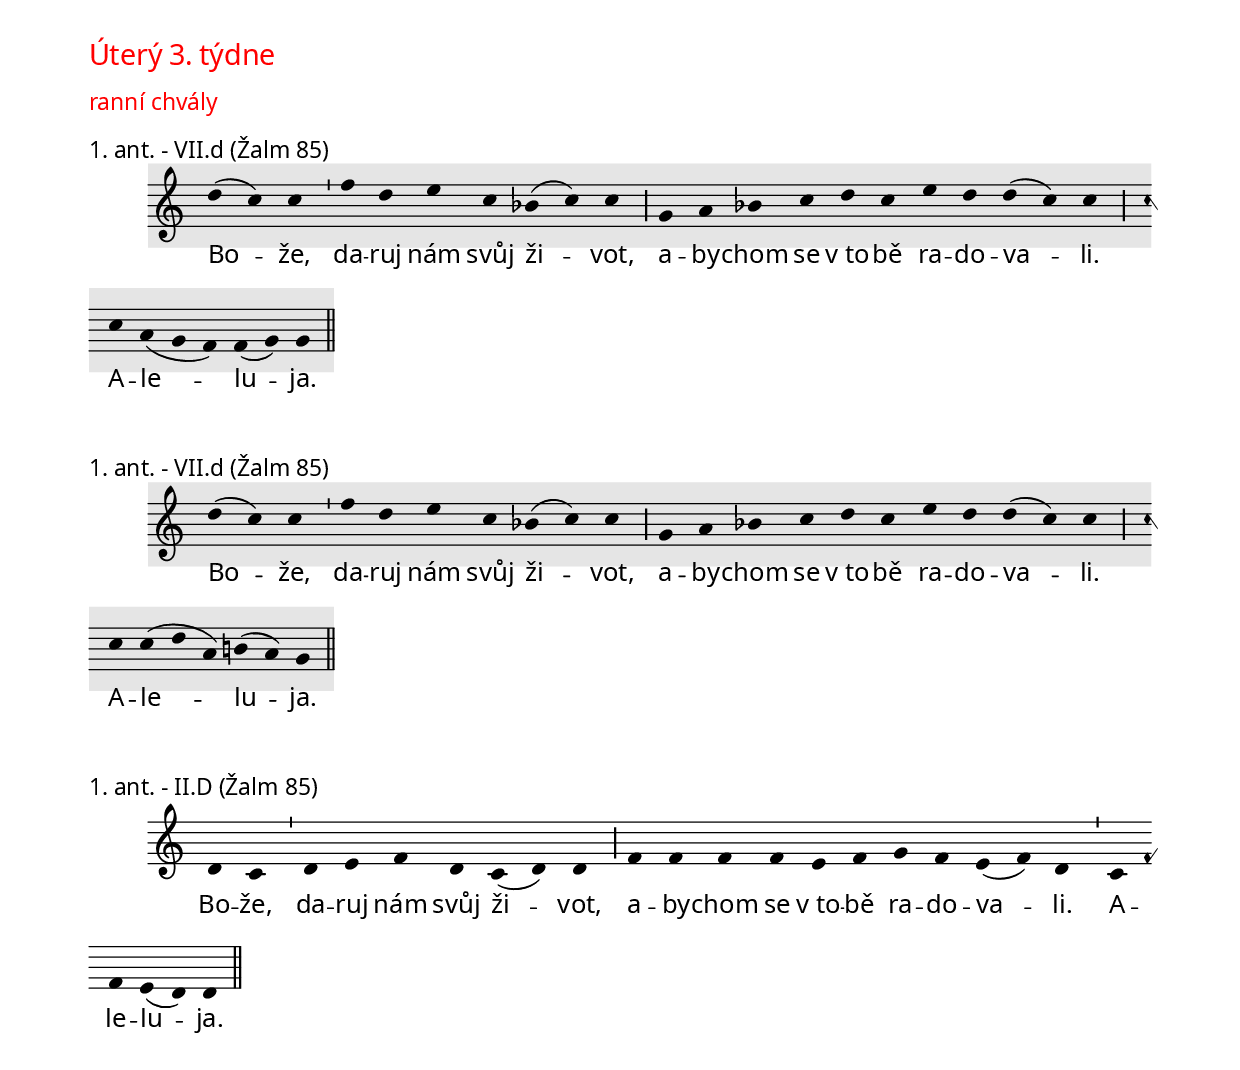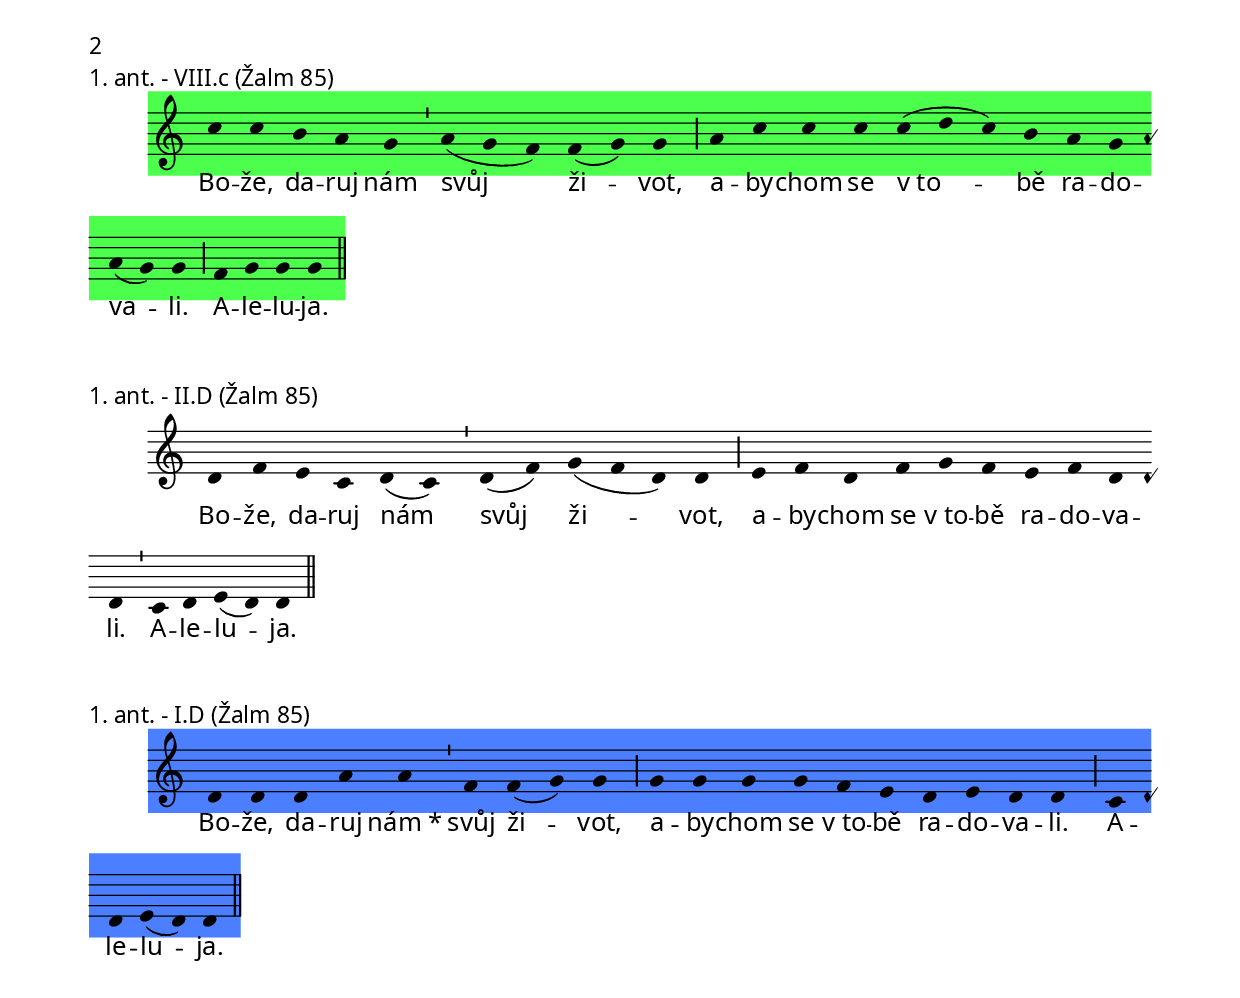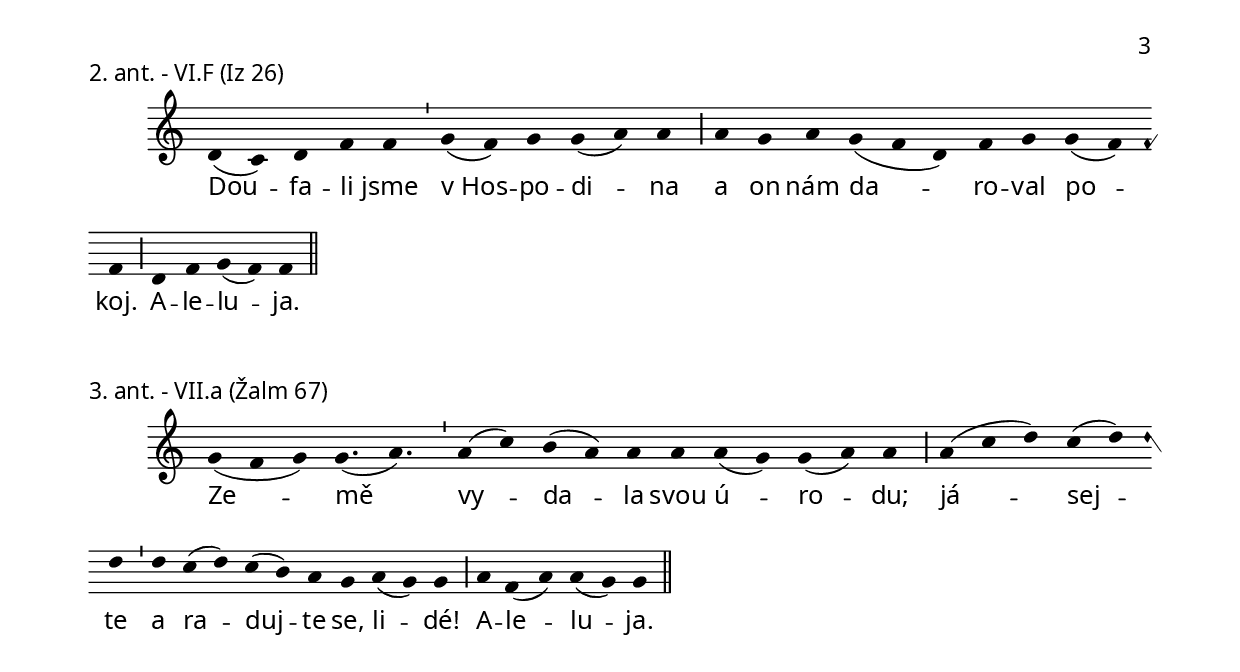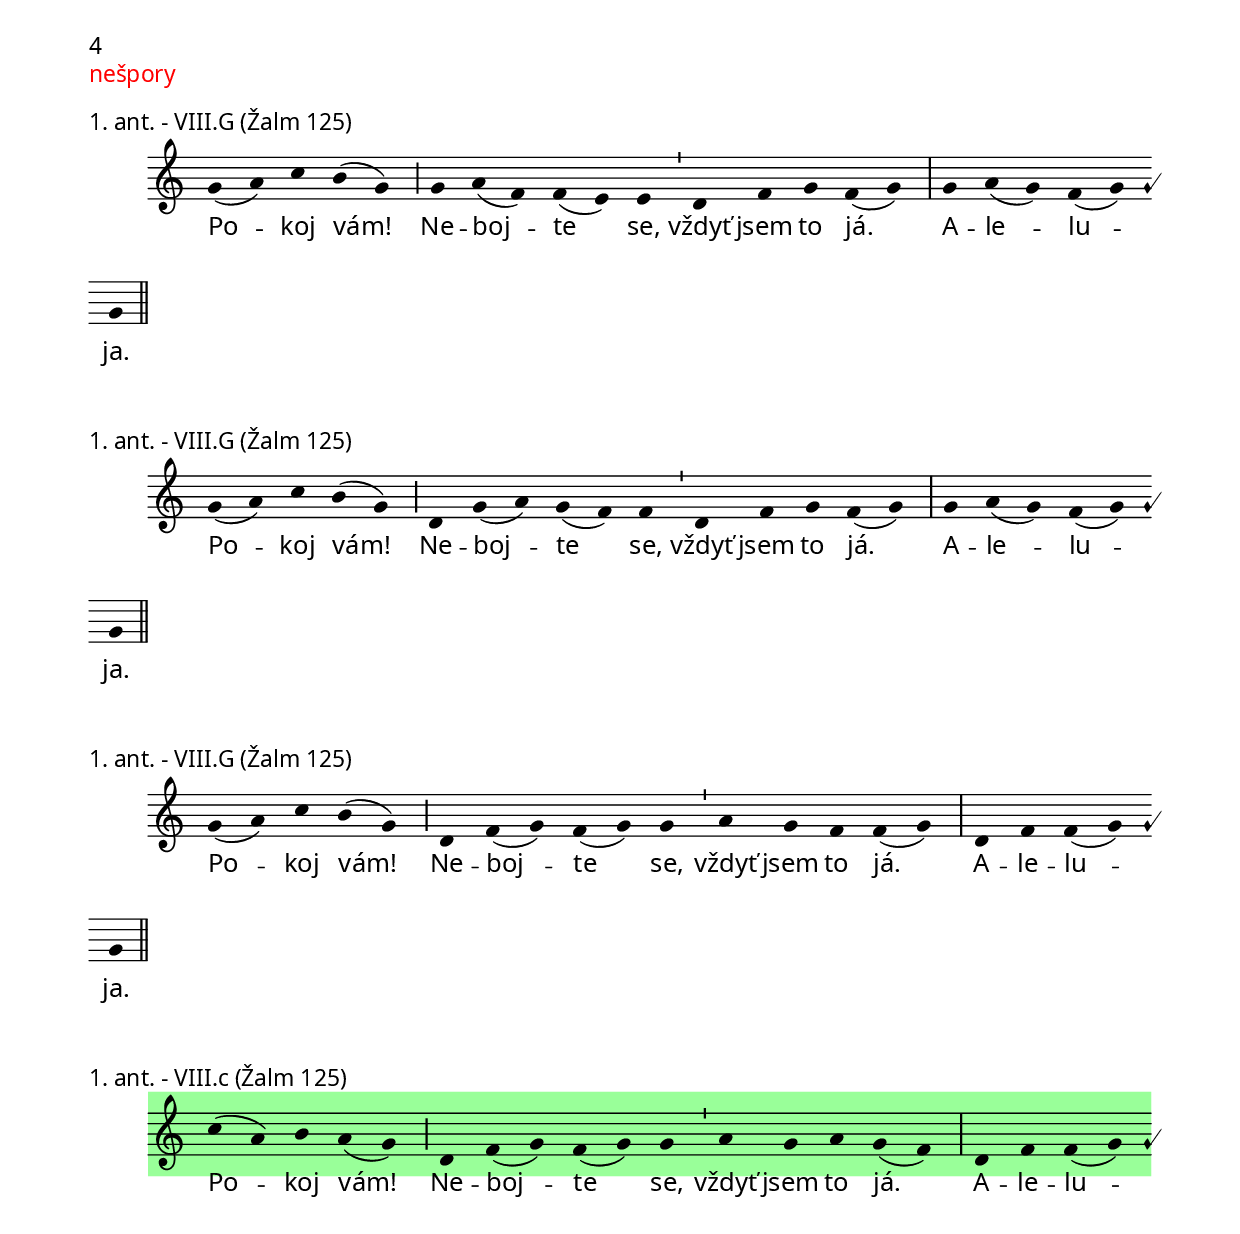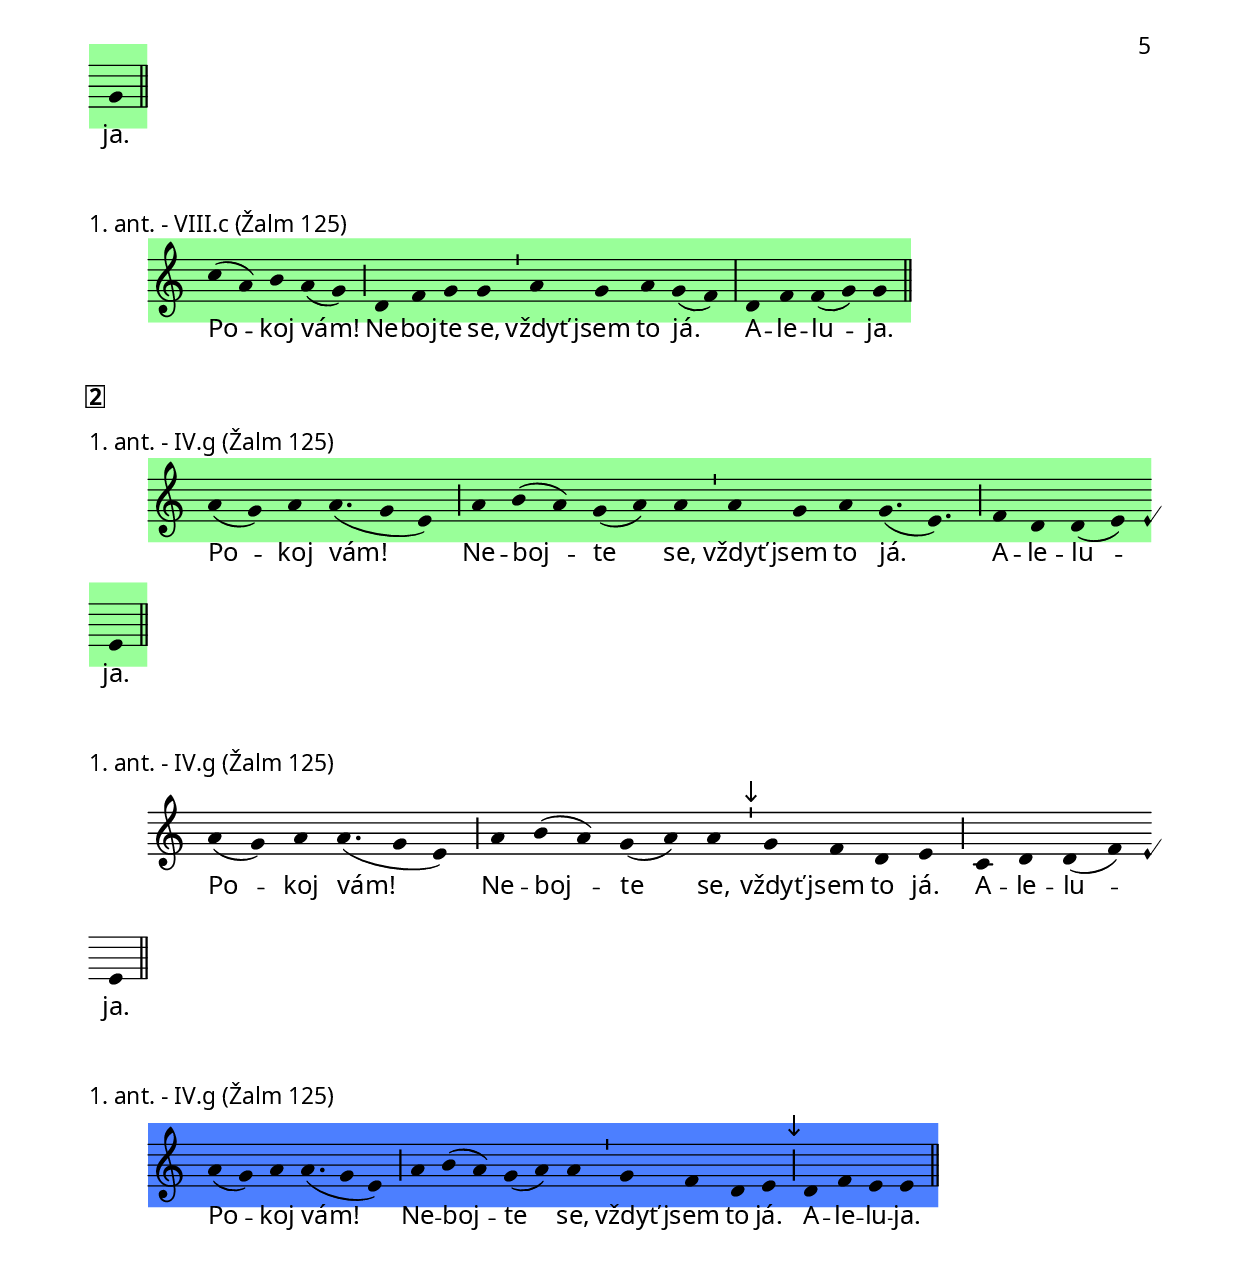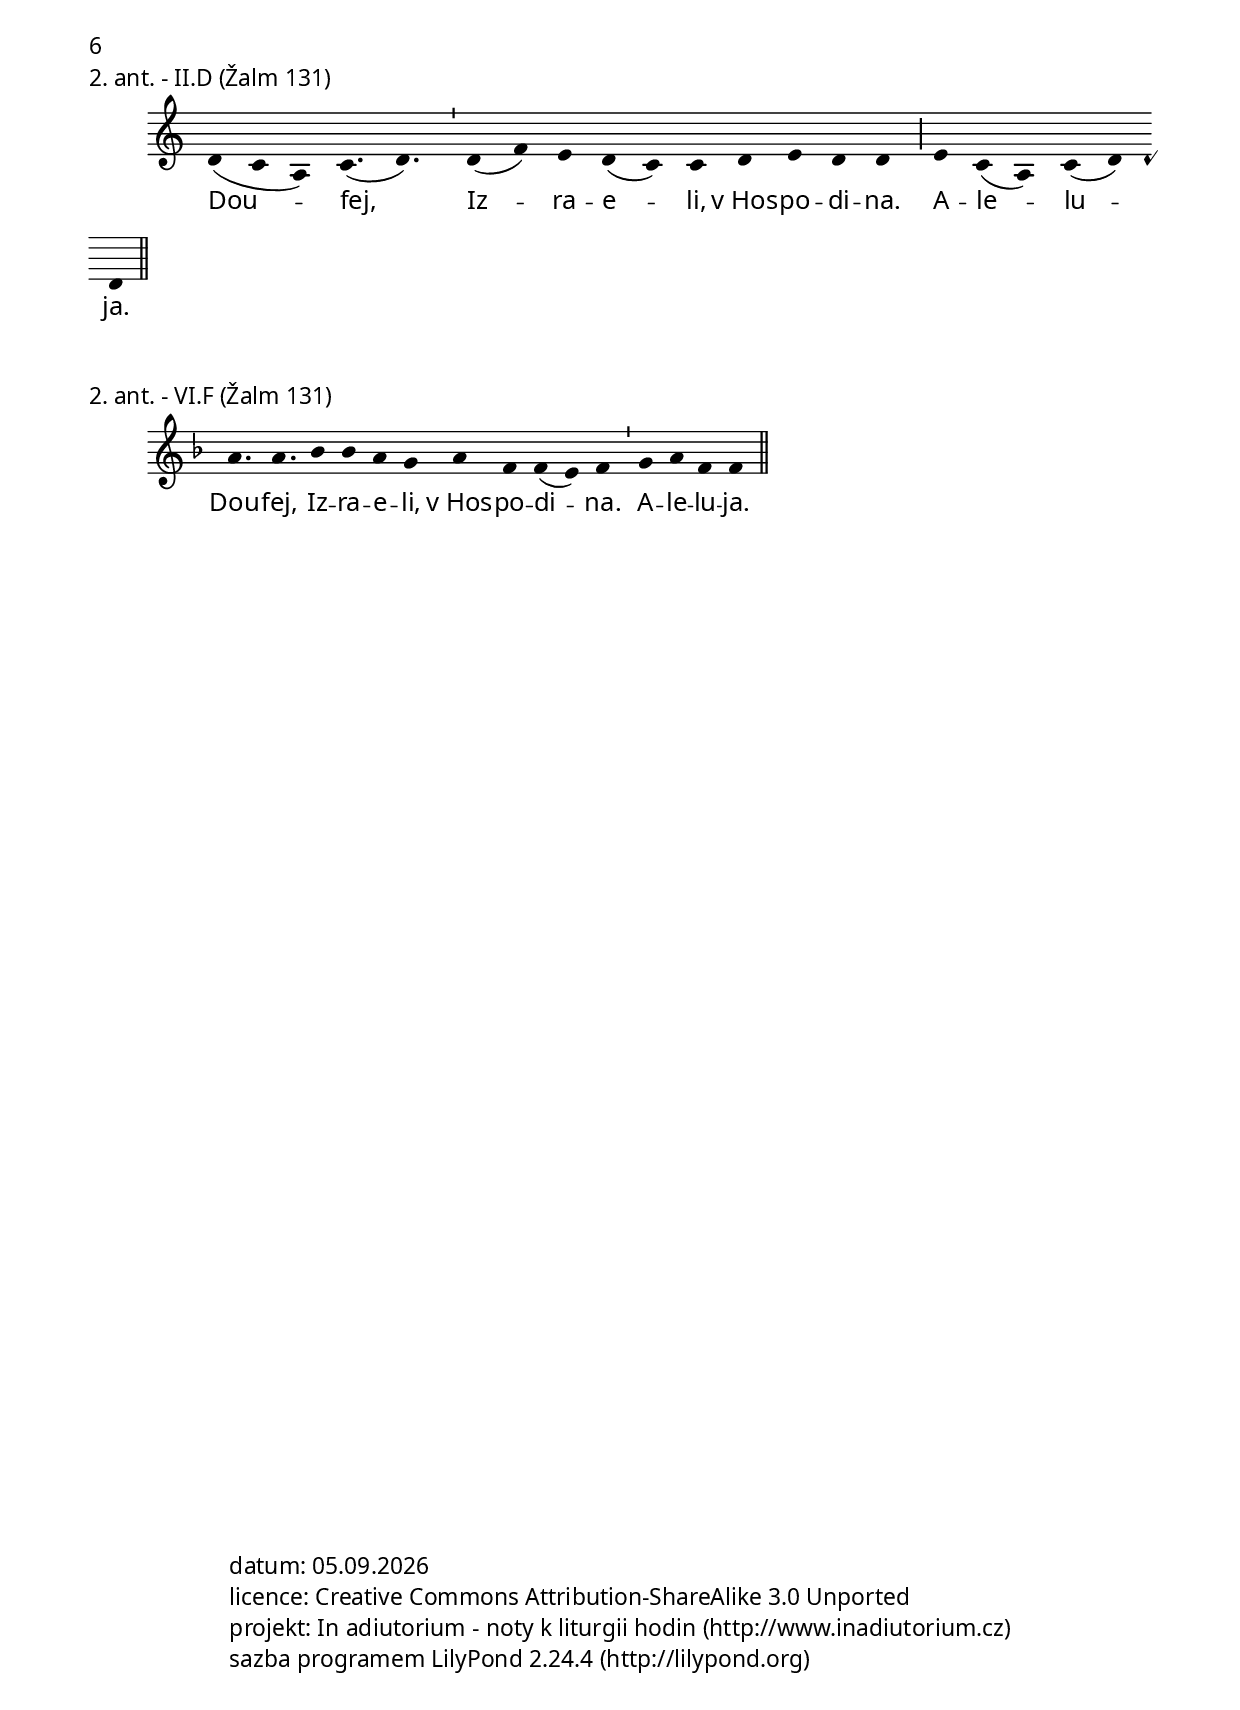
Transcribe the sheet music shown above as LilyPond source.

\include "../spolecne.ly"

\markup {\nadpisDen {Úterý 3. týdne}}

\markup {\nadpisHodinka {"ranní chvály"}}

\score {
  \relative c'' {
    \zvyraznovacSedy
    \choralniRezim
    d( c) c \barMin f d e c bes( c) c \barMaior
    g a bes c d c e d d( c) c \barMaior
    c a( g f) f( g) g \barFinalis
  }
  \addlyrics {
    Bo -- že, da -- ruj nám svůj ži -- vot,
    a -- by -- chom se v_to -- bě ra -- do -- va -- li.
    A -- le -- lu -- ja.
  }
  \header {
    quid = "1. ant."
    modus = "VII"
    differentia = "d"
    psalmus = "Žalm 85"
    id = "rch-a1"
    piece = \markup {\sestavTitulek}
  }
}

\score {
  \relative c'' {
    \zvyraznovacSedy
    \choralniRezim
    d( c) c \barMin f d e c bes( c) c \barMaior
    g a bes c d c e d d( c) c \barMaior
    c c( d a) b!( a) g \barFinalis
  }
  \addlyrics {
    Bo -- že, da -- ruj nám svůj ži -- vot,
    a -- by -- chom se v_to -- bě ra -- do -- va -- li.
    A -- le -- lu -- ja.
  }
  \header {
    quid = "1. ant."
    modus = "VII"
    differentia = "d"
    psalmus = "Žalm 85"
    id = "rch-a1"
    placet = "~ líbí se mi, ale špatně se zpívá"
    piece = \markup {\sestavTitulek}
  }
}

\score {
  \relative c' {
    \choralniRezim
    d c \barMin d e f d c( d) d \barMaior
    f f f f e f g f e( f) d \barMin
    c f e( d) d \barFinalis
  }
  \addlyrics {
    Bo -- že, da -- ruj nám svůj ži -- vot,
    a -- by -- chom se v_to -- bě ra -- do -- va -- li.
    A -- le -- lu -- ja.
  }
  \header {
    quid = "1. ant."
    modus = "II"
    differentia = "D"
    psalmus = "Žalm 85"
    id = "rch-a1"
    piece = \markup {\sestavTitulek}
  }
}

\score {
  \relative c'' {
    \zvyraznovacZeleny
    \choralniRezim
    c4 c b a g \barMin
    a( g f) f( g) g \barMaior
    a c c c c( d c) b a g a( g) g \barMaior
    f g g g \barFinalis
  }
  \addlyrics {
    Bo -- že, da -- ruj nám
    svůj ži -- vot,
    a -- by -- chom se v_to -- bě ra -- do -- va -- li.
    A -- le -- lu -- ja.
  }
  \header {
    quid = "1. ant."
    modus = "VIII"
    differentia = "c"
    psalmus = "Žalm 85"
    id = "rch-a1"
    piece = \markup {\sestavTitulek}
  }
}

\score {
  \relative c' {
    \choralniRezim
    d4 f e c d( c) \barMin
    d( f) g( f d) d \barMaior
    e f d f g f e f d d \barMin
    c d e( d) d \barFinalis
  }
  \addlyrics {
    Bo -- že, da -- ruj nám
    svůj ži -- vot,
    a -- by -- chom se v_to -- bě ra -- do -- va -- li.
    A -- le -- lu -- ja.
  }
  \header {
    quid = "1. ant."
    modus = "II"
    differentia = "D"
    psalmus = "Žalm 85"
    id = "rch-a1"
    piece = \markup {\sestavTitulek}
  }
}

\score {
  \relative c' {
    \zvyraznovacModry
    \choralniRezim
    d4 d d a' a \barMin
    f f( g) g \barMaior
    g g g g f e d e d d \barMaior
    c d e( d) d \barFinalis
  }
  \addlyrics {
    Bo -- že, da -- ruj nám_*
    svůj ži -- vot,
    a -- by -- chom se v_to -- bě ra -- do -- va -- li.
    A -- le -- lu -- ja.
  }
  \header {
    quid = "1. ant."
    modus = "I"
    differentia = "D"
    psalmus = "Žalm 85"
    id = "rch-a1"
    piece = \markup {\sestavTitulek}
  }
}

\pageBreak

\score {
  \relative c' {
    \choralniRezim
    d( c) d f f \barMin g( f) g g( a) a \barMaior
    a g a g( f d) f g g( f) f \barMaior
    d f g( f) f \barFinalis
  }
  \addlyrics {
    Dou -- fa -- li jsme v_Hos -- po -- di -- na
    a on nám da -- ro -- val po -- koj.
    A -- le -- lu -- ja.
  }
  \header {
    quid = "2. ant."
    modus = "VI"
    differentia = "F"
    psalmus = "Iz 26"
    id = ""
    piece = \markup {\sestavTitulek}
  }
}

\score {
  \relative c'' {
    \choralniRezim
    g4( f g) g4.( a) \barMin a4( c) b( a) a a a( g) g( a) a \barMaior
    a( c d) c( d) d \barMin d c( d) c( b) a g a( g) g \barMaior
    a f( a) a( g) g \barFinalis
  }
  \addlyrics {
    % V breviari hrozny text :(
    % Radsi obetuji doslovnou citaci zalmu a udelam text zpevnejsi:
    Ze -- mě vy -- da -- la svou ú -- ro -- du;
    % nechť se li -- dé ra -- du -- jí a já -- sa -- jí.
    já -- sej -- te a ra -- duj -- te se, li -- dé!
    A -- le -- lu -- ja.
  }
  \header {
    quid = "3. ant."
    modus = "VII"
    differentia = "a"
    psalmus = "Žalm 67"
    id = ""
    piece = \markup {\sestavTitulek}
  }
}

\pageBreak

\markup {\nadpisHodinka {"nešpory"}}

\score {
  \relative c'' {
    \choralniRezim
    g4( a) c b( g) \barMaior
    g a( f) f( e) e \barMin
    d f g f( g) \barMax
    g a( g) f( g) g \barFinalis
  }
  \addlyrics {
    Po -- koj vám!
    Ne -- boj -- te se, vždyť jsem to já.
    A -- le -- lu -- ja.
  }
  \header {
    quid = "1. ant."
    modus = "VIII"
    differentia = "G"
    psalmus = "Žalm 125"
    id = ""
    fons = "závěr: Velikonoční oktáv, čtvrtek, ad Magnificat"
    piece = \markup {\sestavTitulek}
  }
}

\score {
  \relative c'' {
    \choralniRezim
    g4( a) c b( g) \barMaior
    d g( a) g( f) f \barMin
    d f g f( g) \barMax
    g a( g) f( g) g \barFinalis
  }
  \addlyrics {
    Po -- koj vám!
    Ne -- boj -- te se, vždyť jsem to já.
    A -- le -- lu -- ja.
  }
  \header {
    quid = "1. ant."
    modus = "VIII"
    differentia = "G"
    psalmus = "Žalm 125"
    id = ""
    fons = "závěr: Velikonoční oktáv, čtvrtek, ad Magnificat"
    piece = \markup {\sestavTitulek}
  }
}

\score {
  \relative c'' {
    \choralniRezim
    g4( a) c b( g) \barMaior
    d f( g) f( g) g \barMin
    a g f f( g) \barMax
    d f f( g) g \barFinalis
  }
  \addlyrics {
    Po -- koj vám!
    Ne -- boj -- te se, vždyť jsem to já.
    A -- le -- lu -- ja.
  }
  \header {
    quid = "1. ant."
    modus = "VIII"
    differentia = "G"
    psalmus = "Žalm 125"
    id = ""
    piece = \markup {\sestavTitulek}
  }
}

\score {
  \relative c'' {
    \zvyraznovacZelenyII
    \choralniRezim
    c( a) b a( g) \barMaior
    d f( g) f( g) g \barMin
    a g a g( f) \barMax
    d f f( g) g \barFinalis
  }
  \addlyrics {
    Po -- koj vám!
    Ne -- boj -- te se, vždyť jsem to já.
    A -- le -- lu -- ja.
  }
  \header {
    quid = "1. ant."
    modus = "VIII"
    differentia = "c"
    psalmus = "Žalm 125"
    id = ""
    piece = \markup {\sestavTitulek}
  }
}

\score {
  \relative c'' {
    \zvyraznovacZelenyII
    \choralniRezim
    c( a) b a( g) \barMaior
    d f g g \barMin
    a g a g( f) \barMax
    d f f( g) g \barFinalis
  }
  \addlyrics {
    Po -- koj vám!
    Ne -- boj -- te se, vždyť jsem to já.
    A -- le -- lu -- ja.
  }
  \header {
    quid = "1. ant."
    modus = "VIII"
    differentia = "c"
    psalmus = "Žalm 125"
    id = ""
    piece = \markup {\sestavTitulek}
  }
}

\markup\nadpisSkupiny{2}

\score {
  \relative c'' {
    \zvyraznovacZelenyII
    \choralniRezim
    a4( g) a a4.( g4 e) \barMaior
    a b( a) g( a) a \barMin a g a g4.( e) \barMaior
    f4 d d( e) e \barFinalis
  }
  \addlyrics {
    Po -- koj vám!
    Ne -- boj -- te se, vždyť jsem to já.
    A -- le -- lu -- ja.
  }
  \header {
    quid = "1. ant."
    modus = "IV"
    differentia = "g"
    psalmus = "Žalm 125"
    id = ""
    piece = \markup {\sestavTitulek}
  }
}

\score {
  \relative c'' {
    \choralniRezim
    a4( g) a a4.( g4 e) \barMaior
    a b( a) g( a) a \barMin \mark\sipka g f d e \barMaior
    c d d( f) e \barFinalis
  }
  \addlyrics {
    Po -- koj vám!
    Ne -- boj -- te se, vždyť jsem to já.
    A -- le -- lu -- ja.
  }
  \header {
    quid = "1. ant."
    modus = "IV"
    differentia = "g"
    psalmus = "Žalm 125"
    id = ""
    piece = \markup {\sestavTitulek}
  }
}

\score {
  \relative c'' {
    \zvyraznovacModry
    \choralniRezim
    a4( g) a a4.( g4 e) \barMaior
    a b( a) g( a) a \barMin g f d e \barMaior
    \mark\sipka d f e e \barFinalis
  }
  \addlyrics {
    Po -- koj vám!
    Ne -- boj -- te se, vždyť jsem to já.
    A -- le -- lu -- ja.
  }
  \header {
    quid = "1. ant."
    modus = "IV"
    differentia = "g"
    psalmus = "Žalm 125"
    id = "ne-a1"
    piece = \markup {\sestavTitulek}
  }
}

\pageBreak

\score {
  \relative c' {
    \choralniRezim
    d( c a) c4.( d) \barMin d4( f) e d( c) c d e d d \barMaior
    e c( a) c( d) d \barFinalis
  }
  \addlyrics {
    Dou -- fej, Iz -- ra -- e -- li, v_Hos -- po -- di -- na.
    A -- le -- lu -- ja.
  }
  \header {
    quid = "2. ant."
    modus = "II"
    differentia = "D"
    psalmus = "Žalm 131"
    id = "ne-a2"
    placet = "~"
    piece = \markup {\sestavTitulek}
  }
}

\score {
  \relative c'' {
    \choralniRezim
    \key f \major
    a4. a bes4 bes a g a f f( e) f \barMin
    g a f f \barFinalis
  }
  \addlyrics {
    Dou -- fej, Iz -- ra -- e -- li, v_Hos -- po -- di -- na.
    A -- le -- lu -- ja.
  }
  \header {
    quid = "2. ant."
    modus = "VI"
    differentia = "F"
    psalmus = "Žalm 131"
    id = "ne-a2"
    piece = \markup {\sestavTitulek}
  }
}

%\score { \velikTIuteryNespAntIII }